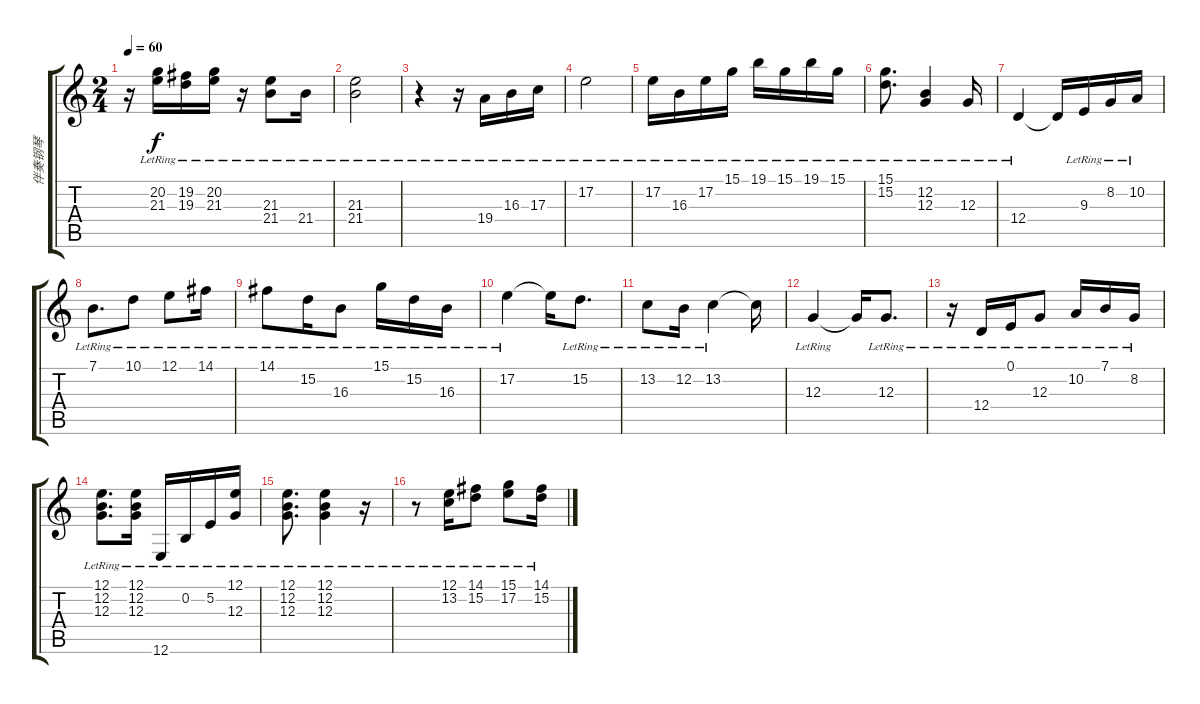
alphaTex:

\track ("伴奏钢琴" "伴奏钢琴") {instrument brightacousticpiano}
\staff {score tabs}
\tuning (E4 B3 G3 D3 A2 E2) {hide}
\ts (2 4)
\tempo 60
\clef g2
\ks c
r.16{dy f} (20.2{lr} 21.3{lr}).16 (19.2{lr} 19.3{lr}).16 (20.2{lr} 21.3{lr}).16 r.16 (21.3{lr} 21.4{lr}).8 21.4{lr}.16 |
(21.3{lr} 21.4{lr}).2 |
r.4 r.16 19.4{lr}.16 16.3{lr}.16 17.3{lr}.16 |
17.2{lr}.2 |
17.2{lr}.16 16.3{lr}.16 17.2{lr}.16 15.1{lr}.16 19.1{lr}.16 15.1{lr}.16 19.1{lr}.16 15.1{lr}.16 |
(15.1{lr} 15.2{lr}).8{d} (12.2{lr} 12.3{lr}).4 12.3{lr}.16 |
12.4{lr}.4 12.4{t}.16 9.3{lr}.16 8.2{lr}.16 10.2{lr}.16 |
7.1{lr}.8{d} 10.1{lr}.8 12.1{lr}.8 14.1{lr}.16 |
14.1{lr}.8 15.2{lr}.16 16.3{lr}.8 15.1{lr}.16 15.2{lr}.16 16.3{lr}.16 |
17.2{lr}.4 17.2{t}.16 15.2{lr}.8{d} |
13.2{lr}.8 12.2{lr}.16 13.2{lr}.4 13.2{t}.16 |
12.3{lr}.4 12.3{t}.16 12.3{lr}.8{d} |
r.16 12.4{lr}.16 0.1{lr}.16 12.3{lr}.8 10.2{lr}.16 7.1{lr}.16 8.2{lr}.16 |
(12.1{lr} 12.2{lr} 12.3{lr}).8{d} (12.1{lr} 12.2{lr} 12.3{lr}).16 12.6{lr}.16 0.2{lr}.16 5.2{lr}.16 (12.1{lr} 12.3{lr}).16 |
(12.1{lr} 12.2{lr} 12.3{lr}).8{d} (12.1{lr} 12.2{lr} 12.3{lr}).4 r.16 |
r.8 (12.1{lr} 13.2{lr}).16 (14.1{lr} 15.2{lr}).8 (15.1{lr} 17.2{lr}).8 (14.1{lr} 15.2{lr}).16
